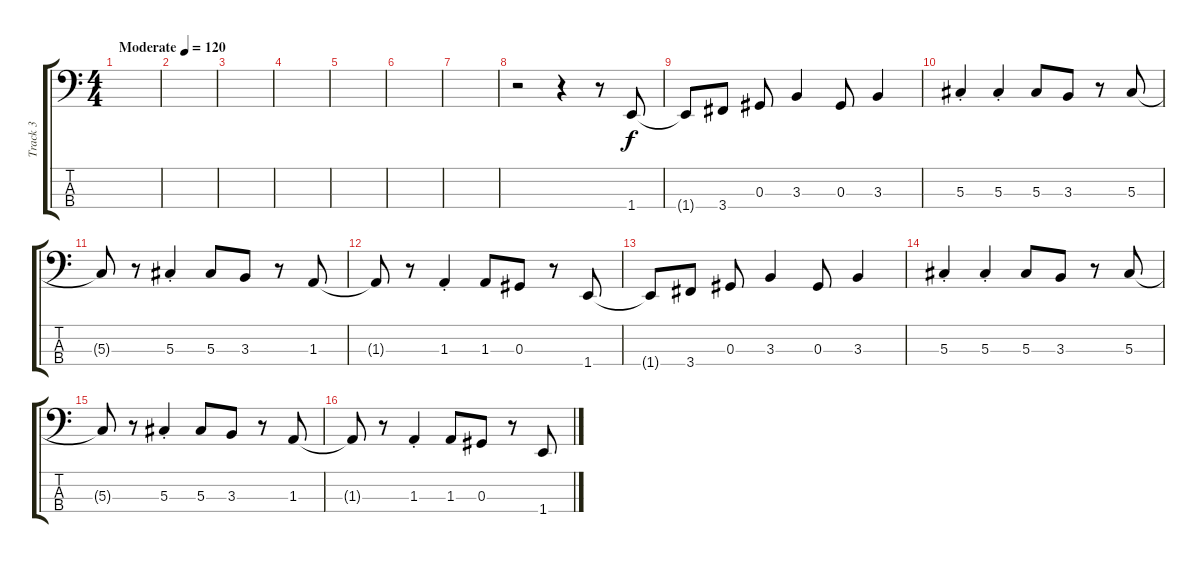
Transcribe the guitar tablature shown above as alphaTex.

\track ("Track 3" "Track 3") {instrument electricbassfinger}
\staff {score tabs}
\tuning (Gb2 Db2 Ab1 Eb1) {hide}
\ts (4 4)
\tempo (120 "Moderate")
\clef f4
\ks c
|
|
|
|
|
|
|
r.2 r.4 r.8 1.4.8 |
1.4{t}.8 3.4.8 0.3.8 3.3.4 0.3.8 3.3.4 |
5.3{st}.4 5.3{st}.4 5.3.8 3.3.8 r.8 5.3.8 |
5.3{t}.8 r.8 5.3{st}.4 5.3.8 3.3.8 r.8 1.3.8 |
1.3{t}.8 r.8 1.3{st}.4 1.3.8 0.3.8 r.8 1.4.8 |
1.4{t}.8 3.4.8 0.3.8 3.3.4 0.3.8 3.3.4 |
5.3{st}.4 5.3{st}.4 5.3.8 3.3.8 r.8 5.3.8 |
5.3{t}.8 r.8 5.3{st}.4 5.3.8 3.3.8 r.8 1.3.8 |
1.3{t}.8 r.8 1.3{st}.4 1.3.8 0.3.8 r.8 1.4.8
